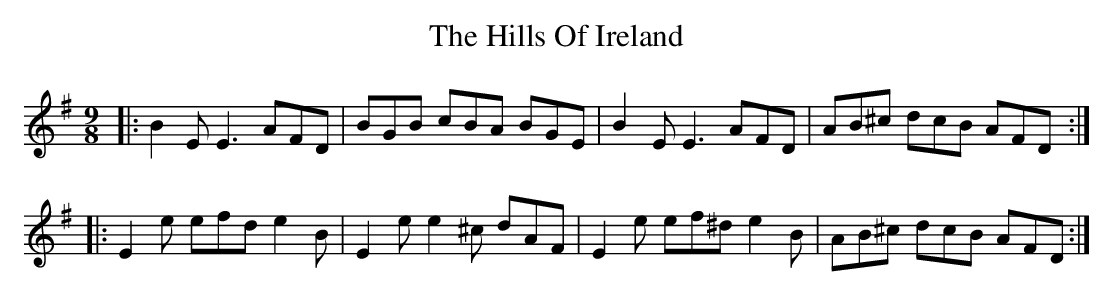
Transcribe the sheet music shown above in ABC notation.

X:1
T: The Hills Of Ireland
M: 9/8
L: 1/8
K: Emin
|:B2E E3 AFD|BGB cBA BGE|B2E E3 AFD|AB^c dcB AFD:|
|:E2e efd e2B|E2e e2^c dAF|E2e ef^d e2B|AB^c dcB AFD:|
